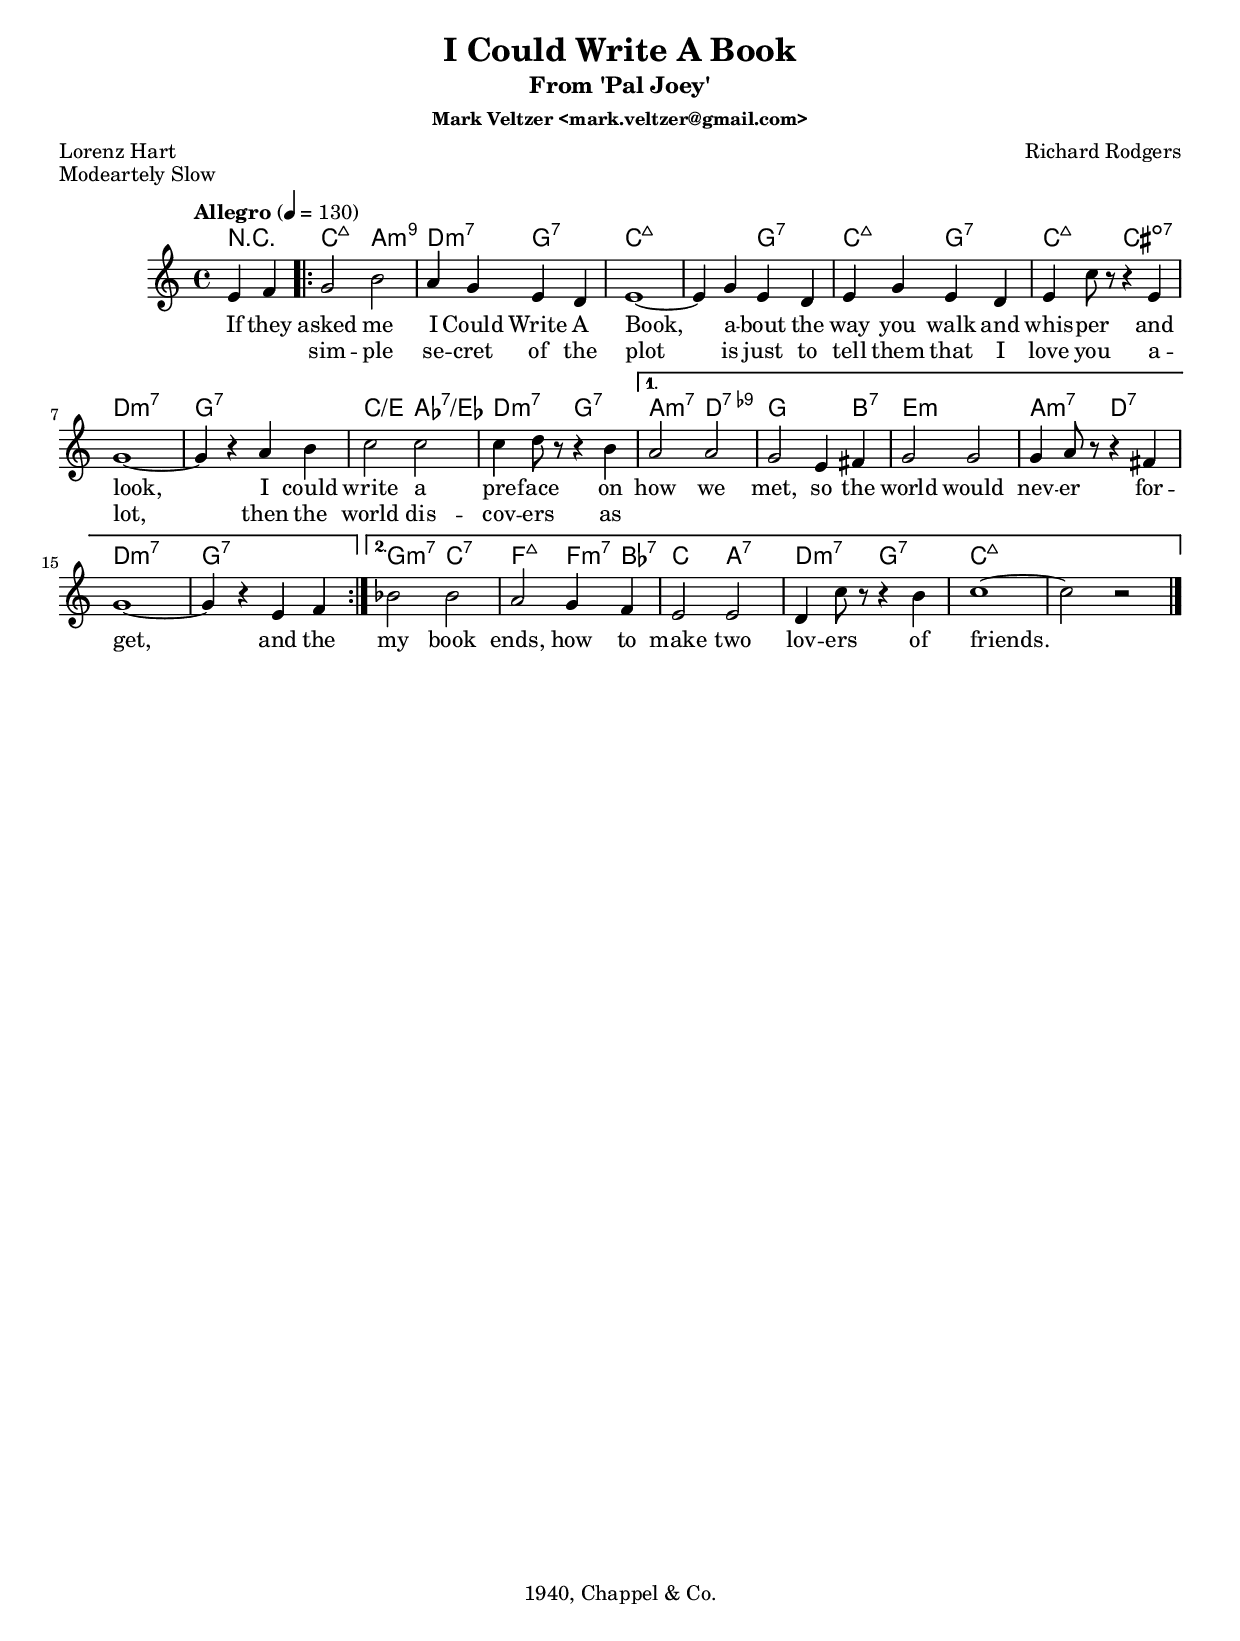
\include "src/include/common.lyi"
\header {
	title="I Could Write A Book"
	subtitle="From 'Pal Joey'"
	composer="Richard Rodgers"
	poet="Lorenz Hart"
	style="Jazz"
	piece="Modeartely Slow"
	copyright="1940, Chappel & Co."

	completion="5"

	uuid="e00ddbf8-a26e-11df-92da-0019d11e5a41"
}

%{
	TODO:
%}

myChords=\chordmode {
	\startChords

	\startSong

	\partial 2 r2 |
	\repeat volta 2 {
		c2:maj7 a2:m9 | d2:m7 g2:7 | c1:maj7 | c2:maj7 g2:7 |
		c2:maj7 g2:7 | c2:maj7 cis2:dim7 | d1:m7 | g1:7 |
		c2/e aes2:7/ees | d2:m7 g2:7 |
	}
	\alternative {
		{
			a2:m7 d2:7.9- | g2. b4:7 |
			e1:m | a2:m7 d2:7 | d1:m7 | g1:7 |
		}
		{
			g2:m7 c2:7 | f2:maj7 f4:m7 bes4:7 |
			c2 a2:7 | d2:m7 g2:7 | c1:maj7 | c1:maj7 |
		}
	}
	\endSong

	\endChords
}

myVoice=\relative c' {
	\time 4/4
	\key c \major
	%% http://veltzer.net/blog/blog/2010/08/14/musical-tempo-table/
	\tempo "Allegro" 4 = 130

	\partial 2 e4 f4 |
	\repeat volta 2 {
		g2 b2 | a4 g e d | e1 ~ | e4 g e4 d4 |
		e4 g4 e4 d4 | e4 c'8 r8 r4 e,4 | g1 ~ | g4 r4 a4 b4 |
		c2 c2 | c4 d8 r8 r4 b4 |
	}
	\alternative {
		{
			a2 a2 | g2 e4 fis4 |
			g2 g2 | g4 a8 r8 r4 fis4 | g1 ~ | g4 r4 e4 f4 |
		}
		{
			bes2 bes2 | a2 g4 f4 |
			e2 e2 | d4 c'8 r8 r4 b4 | c1 ~ | c2 r2 |
		}
	}
}
myLyrics=\lyricmode {
	If they asked me I Could Write A Book,
	a -- bout the way you walk and whis -- per and look,
	I could write a pre -- face on how we met,
	so the world would nev -- er for -- get,

	and the

	my book ends,
	how to make two lov -- ers of friends.

}
myLyricsmore=\lyricmode {
	_ _ sim -- ple se -- cret of the plot
	is just to tell them that I love you a -- lot,
	then the world dis -- cov -- ers as
}
%% score for printing
\score {
	<<
		\new ChordNames="mychords" \myChords
		\new Voice="myvoice" \myVoice
		\new Lyrics \lyricsto "myvoice" \myLyrics
		\new Lyrics \lyricsto "myvoice" \myLyricsmore
	>>
	\layout {
	}
}
%% score for midi
\score {
	\unfoldRepeats
	<<
		\new ChordNames="mychords" \myChords
		\new Voice="myvoice" \myVoice
	>>
	\midi {
	}
}
